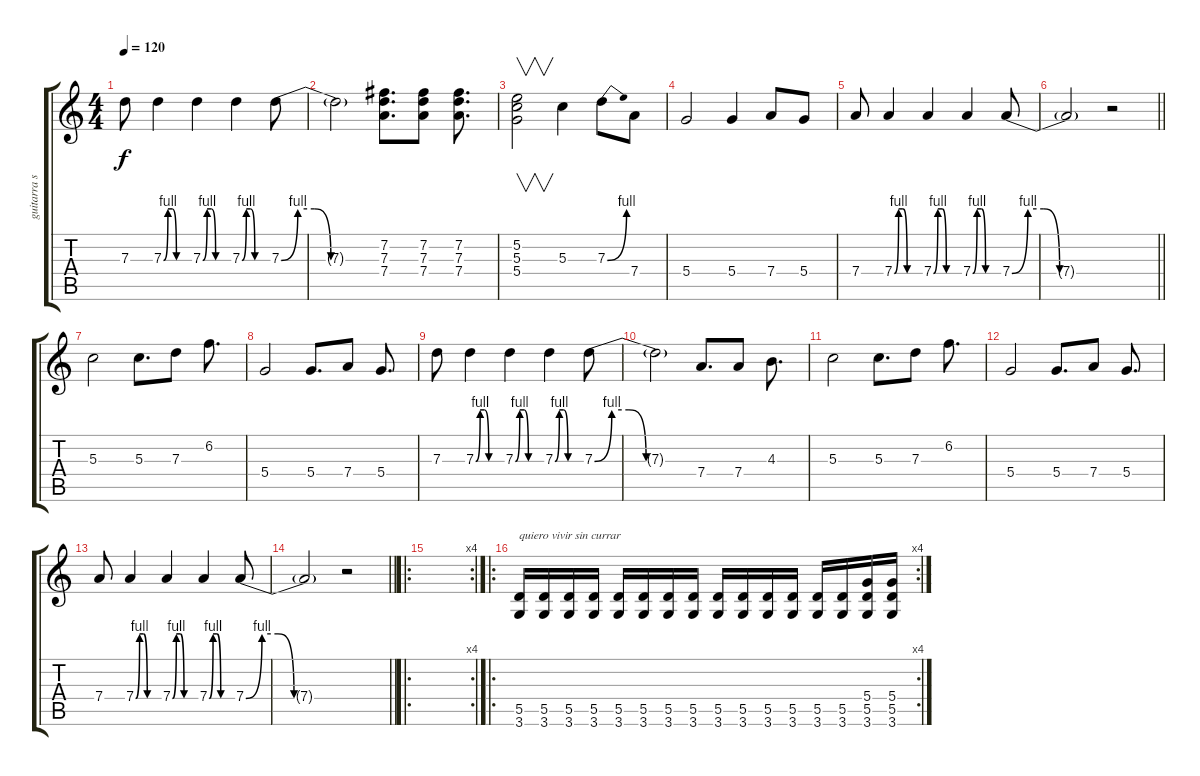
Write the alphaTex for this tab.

\track ("guitarra solista" "guitarra s") {instrument overdrivenguitar}
\staff {score tabs}
\tuning (E4 B3 G3 D3 A2 E2) {hide}
\ts (4 4)
\tempo 120
\clef g2
\ks c
7.3.8{dy f} 7.3{be (custom 0 0 10 4 20 4 30 0 60 0)}.4 7.3{be (custom 0 0 10 4 20 4 30 0 60 0)}.4 7.3{be (custom 0 0 10 4 20 4 30 0 60 0)}.4 7.3{be (custom 0 0 10 4 20 4 30 0 60 0)}.8 |
7.3{t}.2 (7.2 7.3 7.4).8{d} (7.2 7.3 7.4).8 (7.2 7.3 7.4).8{d} |
(5.2 5.3 5.4).2{v} 5.3.4 7.3{be (bend 0 0 60 4)}.8 7.4.8 |
5.4.2 5.4.4 7.4.8 5.4.8 |
7.4.8 7.4{be (custom 0 0 10 4 20 4 30 0 60 0)}.4 7.4{be (custom 0 0 10 4 20 4 30 0 60 0)}.4 7.4{be (custom 0 0 10 4 20 4 30 0 60 0)}.4 7.4{be (custom 0 0 10 4 20 4 30 0 60 0)}.8 |
\barLineRight lightlight
7.4{t}.2 r.2 |
5.3.2 5.3.8{d} 7.3.8 6.2.8{d} |
5.4.2 5.4.8{d} 7.4.8 5.4.8{d} |
7.3.8 7.3{be (custom 0 0 10 4 20 4 30 0 60 0)}.4 7.3{be (custom 0 0 10 4 20 4 30 0 60 0)}.4 7.3{be (custom 0 0 10 4 20 4 30 0 60 0)}.4 7.3{be (custom 0 0 10 4 20 4 30 0 60 0)}.8 |
7.3{t}.2 7.4.8{d} 7.4.8 4.3.8{d} |
5.3.2 5.3.8{d} 7.3.8 6.2.8{d} |
5.4.2 5.4.8{d} 7.4.8 5.4.8{d} |
7.4.8 7.4{be (custom 0 0 10 4 20 4 30 0 60 0)}.4 7.4{be (custom 0 0 10 4 20 4 30 0 60 0)}.4 7.4{be (custom 0 0 10 4 20 4 30 0 60 0)}.4 7.4{be (custom 0 0 10 4 20 4 30 0 60 0)}.8 |
\barLineRight lightlight
7.4{t}.2 r.2 |
\ro
\rc 4
|
\ro
\rc 4
(5.5 3.6).16{txt "quiero vivir sin currar"} (5.5 3.6).16 (5.5 3.6).16 (5.5 3.6).16 (5.5 3.6).16 (5.5 3.6).16 (5.5 3.6).16 (5.5 3.6).16 (5.5 3.6).16 (5.5 3.6).16 (5.5 3.6).16 (5.5 3.6).16 (5.5 3.6).16 (5.5 3.6).16 (5.4 5.5 3.6).16 (5.4 5.5 3.6).16
